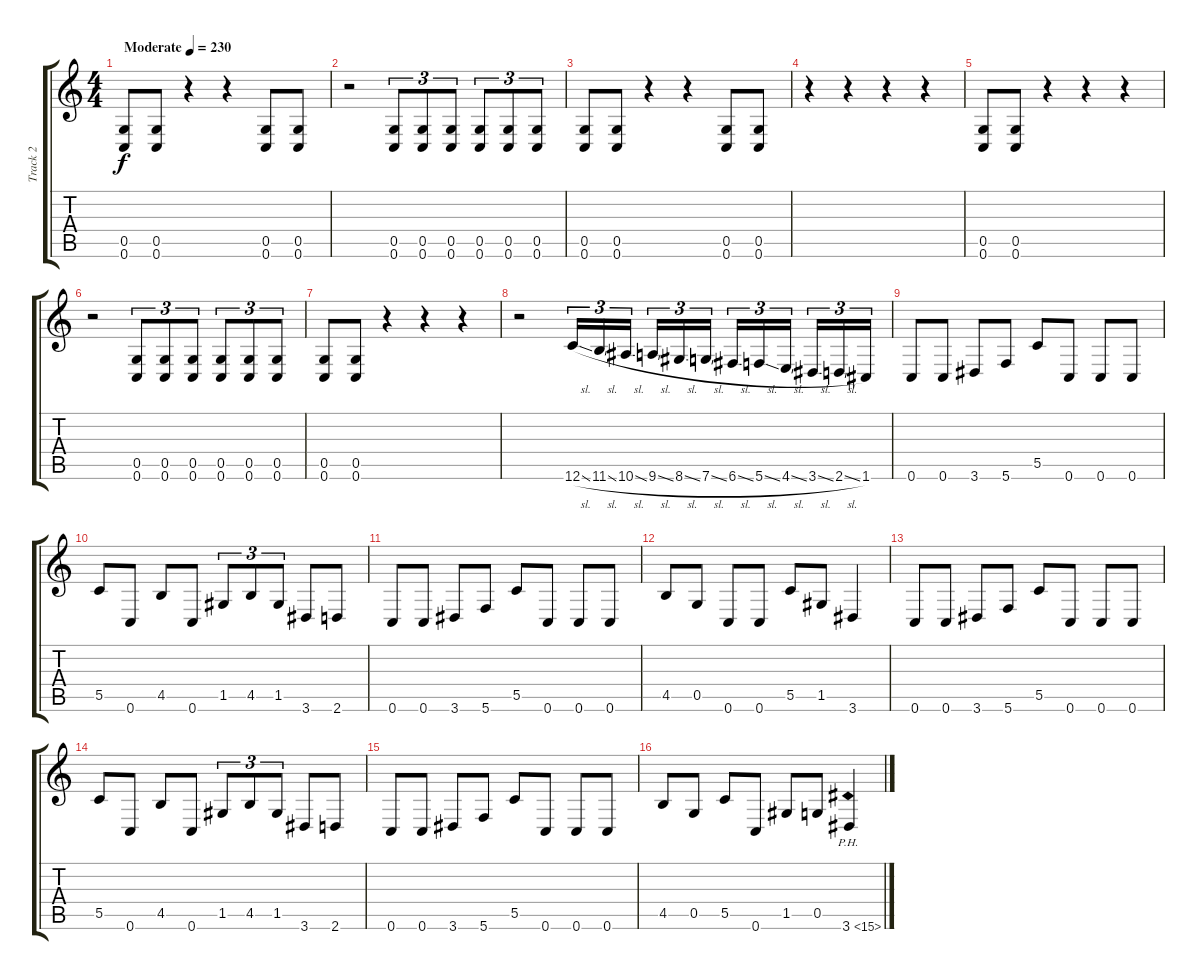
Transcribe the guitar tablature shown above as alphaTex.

\track ("Track 2" "Track 2") {instrument distortionguitar}
\staff {score tabs}
\tuning (D4 A3 F3 C3 G2 C2) {hide}
\ts (4 4)
\tempo (230 "Moderate")
\clef g2
\ks c
(0.5 0.6).8{dy f instrument distortionguitar} (0.5 0.6).8 r.4 r.4 (0.5 0.6).8 (0.5 0.6).8 |
r.2 (0.5 0.6).8{tu (3 2)} (0.5 0.6).8{tu (3 2)} (0.5 0.6).8{tu (3 2)} (0.5 0.6).8{tu (3 2)} (0.5 0.6).8{tu (3 2)} (0.5 0.6).8{tu (3 2)} |
(0.5 0.6).8 (0.5 0.6).8 r.4 r.4 (0.5 0.6).8 (0.5 0.6).8 |
r.4 r.4 r.4 r.4 |
(0.5 0.6).8 (0.5 0.6).8 r.4 r.4 r.4 |
r.2 (0.5 0.6).8{tu (3 2)} (0.5 0.6).8{tu (3 2)} (0.5 0.6).8{tu (3 2)} (0.5 0.6).8{tu (3 2)} (0.5 0.6).8{tu (3 2)} (0.5 0.6).8{tu (3 2)} |
(0.5 0.6).8 (0.5 0.6).8 r.4 r.4 r.4 |
r.2 12.6{sl}.16{tu (3 2)} 11.6{sl}.16{tu (3 2)} 10.6{sl}.16{tu (3 2) beam splitsecondary} 9.6{sl}.16{tu (3 2)} 8.6{sl}.16{tu (3 2)} 7.6{sl}.16{tu (3 2)} 6.6{sl}.16{tu (3 2)} 5.6{sl}.16{tu (3 2)} 4.6{sl}.16{tu (3 2) beam splitsecondary} 3.6{sl}.16{tu (3 2)} 2.6{sl}.16{tu (3 2)} 1.6.16{tu (3 2)} |
0.6.8 0.6.8 3.6.8 5.6.8 5.5.8 0.6.8 0.6.8 0.6.8 |
5.5.8 0.6.8 4.5.8 0.6.8 1.5.8{tu (3 2)} 4.5.8{tu (3 2)} 1.5.8{tu (3 2)} 3.6.8 2.6.8 |
0.6.8 0.6.8 3.6.8 5.6.8 5.5.8 0.6.8 0.6.8 0.6.8 |
4.5.8 0.5.8 0.6.8 0.6.8 5.5.8 1.5.8 3.6.4 |
0.6.8 0.6.8 3.6.8 5.6.8 5.5.8 0.6.8 0.6.8 0.6.8 |
5.5.8 0.6.8 4.5.8 0.6.8 1.5.8{tu (3 2)} 4.5.8{tu (3 2)} 1.5.8{tu (3 2)} 3.6.8 2.6.8 |
0.6.8 0.6.8 3.6.8 5.6.8 5.5.8 0.6.8 0.6.8 0.6.8 |
4.5.8 0.5.8 5.5.8 0.6.8 1.5.8 0.5.8 3.6{ph 12}.4
